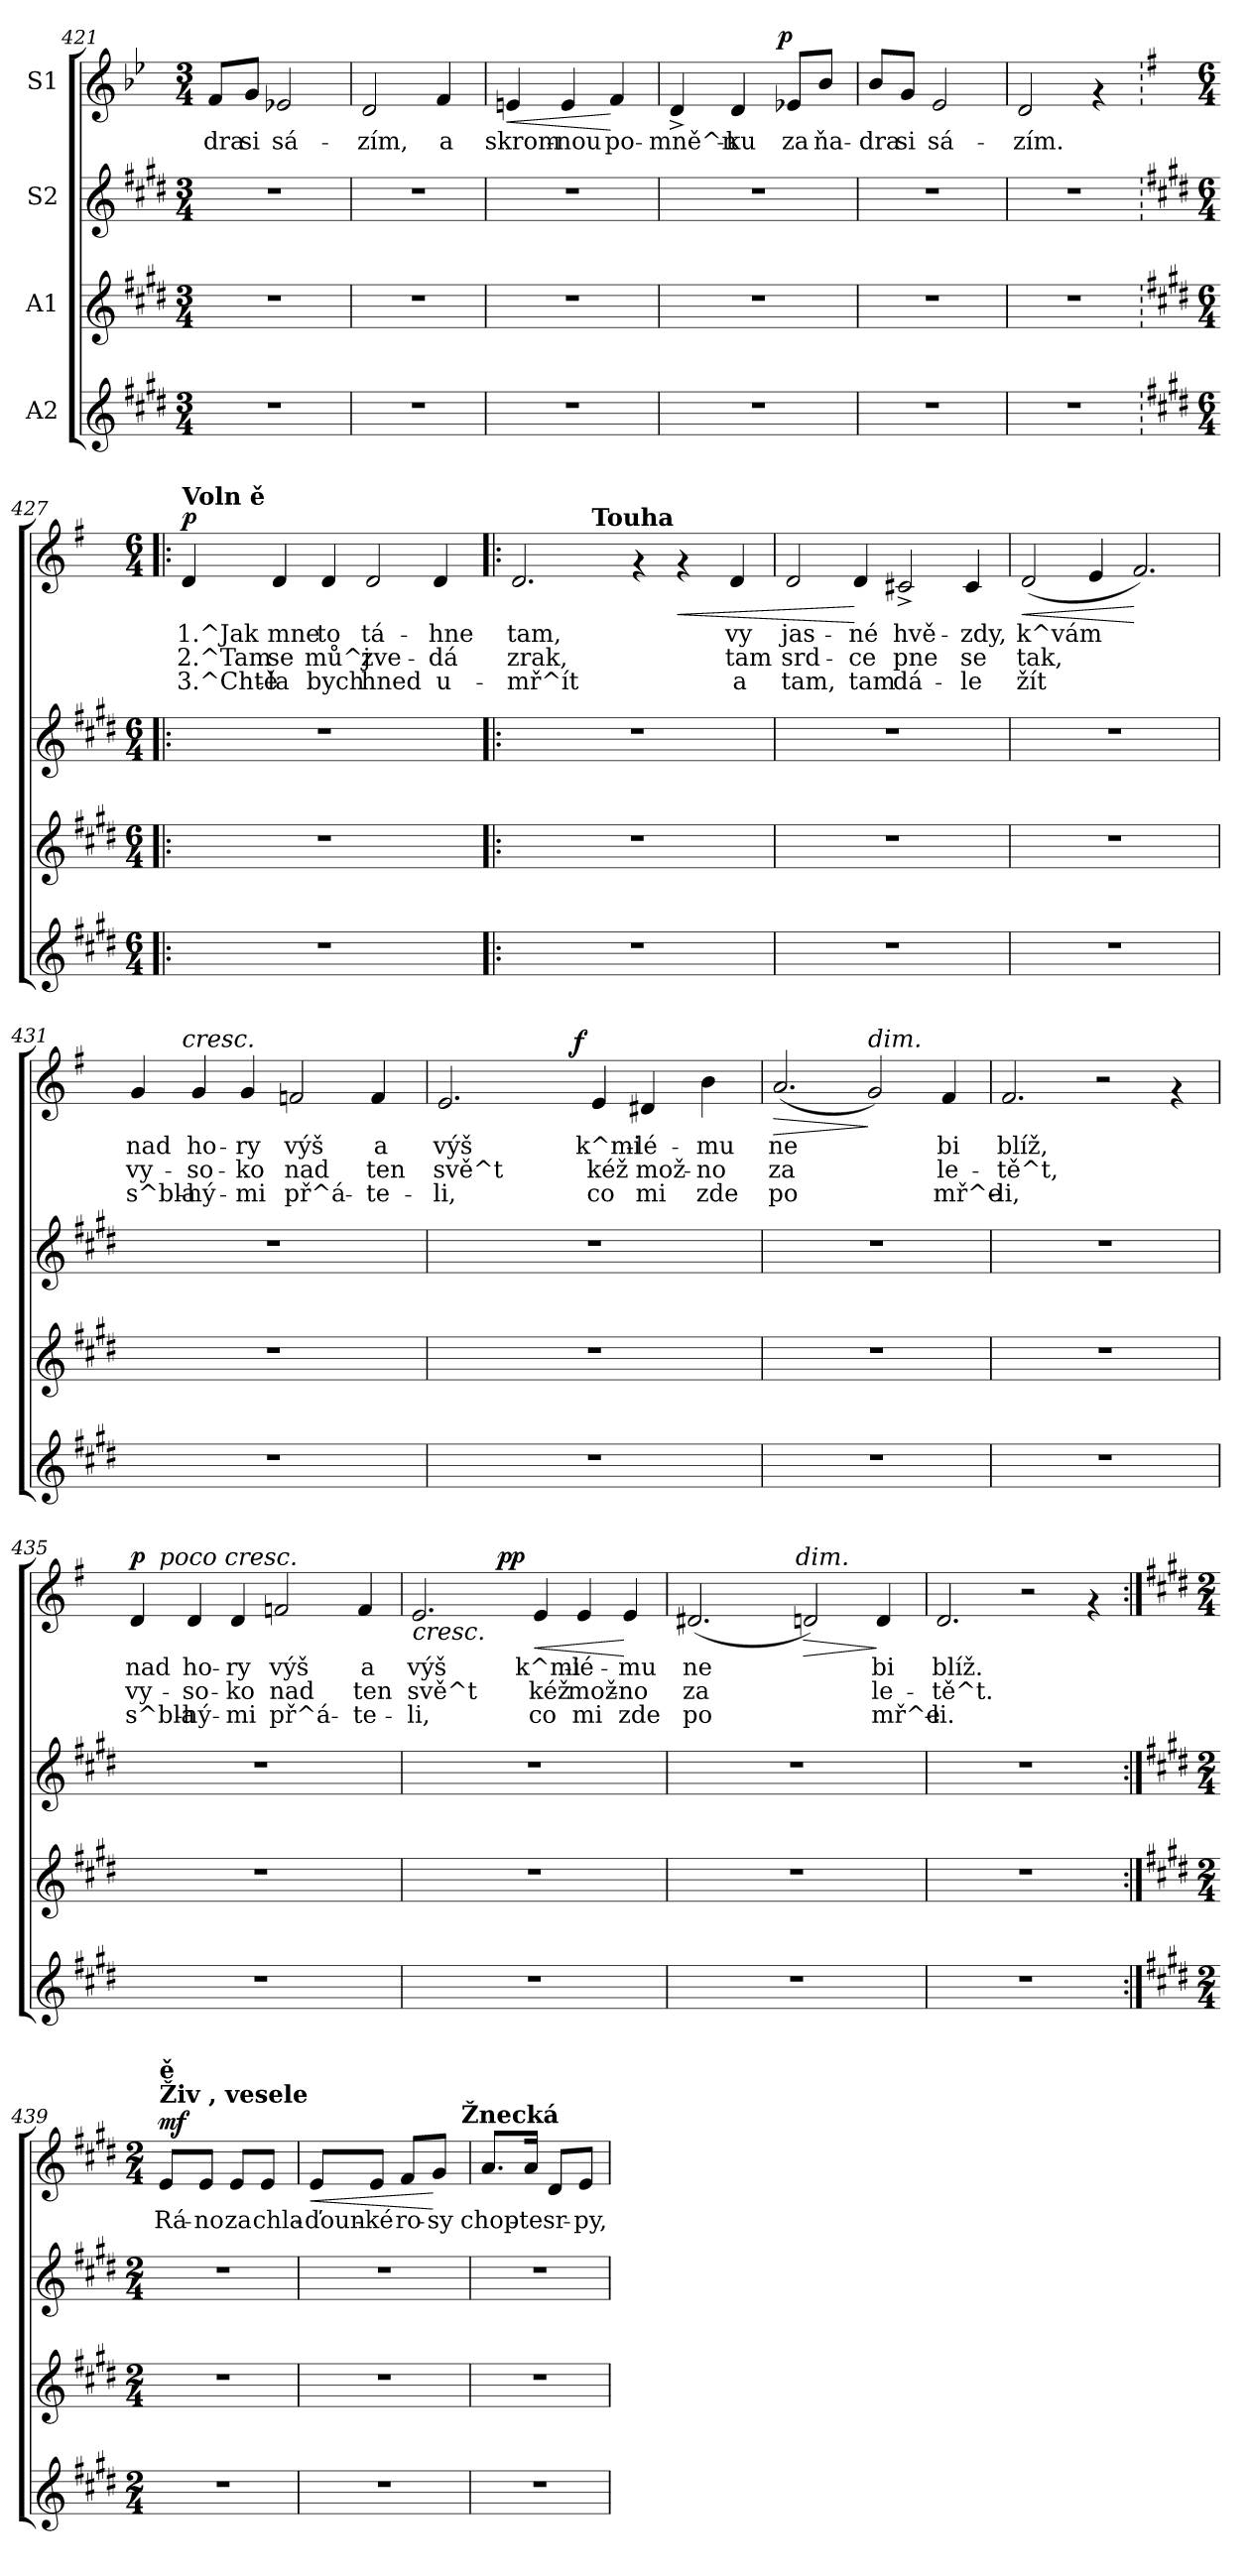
**kern	**kern	**kern	**kern	**text	**text	**text	**dynam
*part4	*part3	*part2	*part1	*part1	*part1	*part1	*part1
*staff4	*staff3	*staff2	*staff1	*staff1	*staff1	*staff1	*staff1
*I"A2	*I"A1	*I"S2	*I"S1	*	*	*	*
*clefG2	*clefG2	*clefG2	*clefG2	*	*	*	*
*k[f#c#g#d#]	*k[f#c#g#d#]	*k[f#c#g#d#]	*k[b-e-]	*	*	*	*
*E:	*E:	*E:	*B-:	*	*	*	*
*M3/4	*M3/4	*M3/4	*M3/4	*	*	*	*
=421	=421	=421	=421	=421	=421	=421	=421
!	!	!	!	!LO:LY:b:cj	!	!	!
2.r	2.r	2.r	8f/L	-dra	.	.	.
!	!	!	!	!LO:LY:b:cj	!	!	!
.	.	.	8g/J	si	.	.	.
!	!	!	!	!LO:LY:b:cj	!	!	!
.	.	.	2e-X/	sá-	.	.	.
!!LO:LB:g=z
=422	=422	=422	=422	=422	=422	=422	=422
!	!	!	!	!LO:LY:b:cj	!	!	!
2.r	2.r	2.r	2d/	-zím,	.	.	.
!	!	!	!	!LO:LY:b:cj	!	!	!
.	.	.	4f/	a	.	.	.
=423	=423	=423	=423	=423	=423	=423	=423
!	!	!	!	!LO:LY:b:cj	!	!	!LO:HP:b
2.r	2.r	2.r	4en/	skrom-	.	.	<
!	!	!	!	!LO:LY:b:cj	!	!	!
.	.	.	4e/	-nou	.	.	.
!	!	!	!	!LO:LY:b:cj	!	!	!
.	.	.	4f/	po-	.	.	[
=424	=424	=424	=424	=424	=424	=424	=424
!	!	!	!	!LO:LY:b:cj	!	!	!
*	*	*	*^	*	*	*	*
2.r	2.r	2.r	4d^>/	4ryy	-mně^n-	.	.	.
!	!	!	!	!	!LO:LY:b:cj	!	!	!
.	.	.	4d/	8...ryy	-ku	.	.	.
!	!	!	!	!	!	!	!	!LO:DY:a
.	.	.	.	4ryy	.	.	.	p
!	!	!	!	!	!LO:LY:b:cj	!	!	!
.	.	.	8e-X/L	.	za	.	.	.
!	!	!	!	!	!LO:LY:b:cj	!	!	!
.	.	.	8b-/J	.	ňa-	.	.	.
.	.	.	.	64ryy	.	.	.	.
=425	=425	=425	=425	=425	=425	=425	=425	=425
!	!	!	!	!	!LO:LY:b:cj	!	!	!
*	*	*	*v	*v	*	*	*	*
2.r	2.r	2.r	8b-/L	-dra	.	.	.
!	!	!	!	!LO:LY:b:cj	!	!	!
.	.	.	8g/J	si	.	.	.
!	!	!	!	!LO:LY:b:cj	!	!	!
.	.	.	2e-/	sá-	.	.	.
=426	=426	=426	=426	=426	=426	=426	=426
!	!	!	!	!LO:LY:b:cj	!	!	!
2.r	2.r	2.r	2d/	-zím.	.	.	.
.	.	.	4rf	.	.	.	.
!!LO:LB:g=z
=427!:	=427!:	=427!:	=427!:	=427!:	=427!:	=427!:	=427!:
*	*	*	*k[f#]	*	*	*	*
*	*	*	*G:	*	*	*	*
*M6/4	*M6/4	*M6/4	*M6/4	*	*	*	*
!	!	!	!LO:TX:a:B:t=Voln ě	!	!	!	!
!	!	!	!	!LO:LY:b:cj	!LO:LY:b:cj	!LO:LY:b:cj	!LO:DY:a
1.r	1.r	1.r	4d/	1.^Jak	2.^Tam	3.^Chtě-	p
!	!	!	!	!LO:LY:b:cj	!LO:LY:b:cj	!LO:LY:b:cj	!
.	.	.	4d/	-mne	se	la	.
!	!	!	!	!LO:LY:b:cj	!LO:LY:b:cj	!LO:LY:b:cj	!
.	.	.	4d/	to	mů^j	bych	.
!	!	!	!	!LO:LY:b:cj	!LO:LY:b:cj	!LO:LY:b:cj	!
.	.	.	2d/	tá-	-zve-	-hned	.
!	!	!	!	!LO:LY:b:cj	!LO:LY:b:cj	!LO:LY:b:cj	!
.	.	.	4d/	hne	dá	u-	.
=428	=428	=428	=428	=428	=428	=428	=428
!	!	!	!	!LO:LY:b:cj	!LO:LY:b:cj	!LO:LY:b:cj	!
*	*	*	*^	*	*	*	*
1.r	1.r	1.r	2.d/	2ryy	-tam,	zrak,	mř^ít	.
.	.	.	.	32ryy	.	.	.	.
!	!	!	!	!LO:TX:a:B:t=Touha	!	!	!	!
.	.	.	.	2ryy	.	.	.	.
.	.	.	4rf	.	.	.	.	.
!	!	!	!	!	!	!	!	!LO:HP:b
.	.	.	4rf	.	.	.	.	<
.	.	.	.	4...ryy	.	.	.	.
!	!	!	!	!	!LO:LY:b:cj	!LO:LY:b:cj	!LO:LY:b:cj	!
.	.	.	4d/	.	vy	tam	a	.
=429	=429	=429	=429	=429	=429	=429	=429	=429
!	!	!	!	!	!LO:LY:b:cj	!LO:LY:b:cj	!LO:LY:b:cj	!
*	*	*	*v	*v	*	*	*	*
1.r	1.r	1.r	2d/	jas-	-srd-	-tam,	.
!	!	!	!	!LO:LY:b:cj	!LO:LY:b:cj	!LO:LY:b:cj	!
.	.	.	4d/	né	ce	tam	[
!	!	!	!	!LO:LY:b:cj	!LO:LY:b:cj	!LO:LY:b:cj	!
.	.	.	2c#X^>/	hvě-	-pne	dá-	.
!	!	!	!	!LO:LY:b:cj	!LO:LY:b:cj	!LO:LY:b:cj	!
.	.	.	4c#/	-zdy,	se	le	.
=430	=430	=430	=430	=430	=430	=430	=430
!	!	!	!	!LO:LY:b:cj	!LO:LY:b:cj	!LO:LY:b:cj	!LO:HP:b
1.r	1.r	1.r	(<2d/	k^vám	tak,	žít	<
!	!	!	!	!LO:LY:b:cj	!LO:LY:b:cj	!LO:LY:b:cj	!
.	.	.	4e/	.	.	.	.
!	!	!	!	!LO:LY:b:cj	!LO:LY:b:cj	!LO:LY:b:cj	!
.	.	.	2.f#/)	.	.	.	[
=431	=431	=431	=431	=431	=431	=431	=431
!	!	!	!	!LO:LY:b:cj	!LO:LY:b:cj	!LO:LY:b:cj	!
*	*	*	*^	*	*	*	*
1.r	1.r	1.r	4g/	8...ryy	nad	vy-	-s^bla-	.
!	!	!	!	!LO:TX:a:i:t=cresc.	!	!	!	!
.	.	.	.	1ryy	.	.	.	.
!	!	!	!	!	!LO:LY:b:cj	!LO:LY:b:cj	!LO:LY:b:cj	!
.	.	.	4g/	.	-ho-	-so-	-hý-	.
!	!	!	!	!	!LO:LY:b:cj	!LO:LY:b:cj	!LO:LY:b:cj	!
.	.	.	4g/	.	-ry	ko	mi	.
!	!	!	!	!	!LO:LY:b:cj	!LO:LY:b:cj	!LO:LY:b:cj	!
.	.	.	2fn/	.	výš	nad	př^á-	.
.	.	.	.	4ryy	.	.	.	.
!	!	!	!	!	!LO:LY:b:cj	!LO:LY:b:cj	!LO:LY:b:cj	!
.	.	.	4f/	.	-a	ten	te-	.
.	.	.	.	64ryy	.	.	.	.
=432	=432	=432	=432	=432	=432	=432	=432	=432
!	!	!	!	!	!LO:LY:b:cj	!LO:LY:b:cj	!LO:LY:b:cj	!
1.r	1.r	1.r	2.e/	2ryy	-výš	svě^t	li,	.
.	.	.	.	8ryy	.	.	.	.
.	.	.	.	16ryy	.	.	.	.
.	.	.	.	64ryy	.	.	.	.
!	!	!	!	!	!	!	!	!LO:DY:a
.	.	.	.	2ryy	.	.	.	f
!	!	!	!	!	!LO:LY:b:cj	!LO:LY:b:cj	!LO:LY:b:cj	!
.	.	.	4e/	.	k^mi-	-kéž	co	.
!	!	!	!	!	!LO:LY:b:cj	!LO:LY:b:cj	!LO:LY:b:cj	!
.	.	.	4d#X/	.	lé-	-mož-	-mi	.
.	.	.	.	4ryy	.	.	.	.
!	!	!	!	!	!LO:LY:b:cj	!LO:LY:b:cj	!LO:LY:b:cj	!
.	.	.	4b\	.	mu	no	zde	.
.	.	.	.	32.ryy	.	.	.	.
=433	=433	=433	=433	=433	=433	=433	=433	=433
!	!	!	!	!	!LO:LY:b:cj	!LO:LY:b:cj	!LO:LY:b:cj	!LO:HP:b
*	*	*	*v	*v	*	*	*	*
1.r	1.r	1.r	(<2.a/	ne-	-za-	-po-	>
!	!	!	!LO:TX:a:i:t=dim.	!	!	!	!
!	!	!	!	!LO:LY:b:cj	!LO:LY:b:cj	!LO:LY:b:cj	!
.	.	.	2g/)	--	-	-	]
!	!	!	!	!LO:LY:b:cj	!LO:LY:b:cj	!LO:LY:b:cj	!
.	.	.	4f#/	-bi	le-	-mř^e-	.
=434	=434	=434	=434	=434	=434	=434	=434
!	!	!	!	!LO:LY:b:cj	!LO:LY:b:cj	!LO:LY:b:cj	!
1.r	1.r	1.r	2.f#/	-blíž,	tě^t,	li,	.
.	.	.	2r	.	.	.	.
.	.	.	4rf	.	.	.	.
!!LO:PB:g=z
=435	=435	=435	=435	=435	=435	=435	=435
!	!	!	!	!LO:LY:b:cj	!LO:LY:b:cj	!LO:LY:b:cj	!LO:DY:a
*	*	*	*^	*	*	*	*
1.r	1.r	1.r	4d/	8ryy	nad	vy-	-s^bla-	p
!	!	!	!	!LO:TX:a:i:t=poco cresc.	!	!	!	!
.	.	.	.	1ryy	.	.	.	.
!	!	!	!	!	!LO:LY:b:cj	!LO:LY:b:cj	!LO:LY:b:cj	!
.	.	.	4d/	.	-ho-	-so-	-hý-	.
!	!	!	!	!	!LO:LY:b:cj	!LO:LY:b:cj	!LO:LY:b:cj	!
.	.	.	4d/	.	-ry	ko	mi	.
!	!	!	!	!	!LO:LY:b:cj	!LO:LY:b:cj	!LO:LY:b:cj	!
.	.	.	2fn/	.	výš	nad	př^á-	.
.	.	.	.	4.ryy	.	.	.	.
!	!	!	!	!	!LO:LY:b:cj	!LO:LY:b:cj	!LO:LY:b:cj	!
.	.	.	4f/	.	-a	ten	te-	.
=436	=436	=436	=436	=436	=436	=436	=436	=436
!	!	!	!	!	!LO:LY:b:cj	!LO:LY:b:cj	!LO:LY:b:cj	!LO:HP:b
1.r	1.r	1.r	2.e/	2ryy	-výš	svě^t	li,	<
.	.	.	.	16ryy	.	.	.	.
!	!	!	!	!	!	!	!	!LO:DY:a
.	.	.	.	2...ryy	.	.	.	pp
!	!	!	!	!	!LO:LY:b:cj	!LO:LY:b:cj	!LO:LY:b:cj	!LO:HP:n=1:b
.	.	.	4e/	.	k^mi-	-kéž	co	[ <
!	!	!	!	!	!LO:LY:b:cj	!LO:LY:b:cj	!LO:LY:b:cj	!
.	.	.	4e/	.	lé-	-mož-	-mi	.
!	!	!	!	!	!LO:LY:b:cj	!LO:LY:b:cj	!LO:LY:b:cj	!
.	.	.	4e/	.	mu	no	zde	[
=437	=437	=437	=437	=437	=437	=437	=437	=437
!	!	!	!	!	!LO:LY:b:cj	!LO:LY:b:cj	!LO:LY:b:cj	!
1.r	1.r	1.r	(<2.d#X/	2ryy	ne-	-za-	-po-	.
.	.	.	.	8...ryy	.	.	.	.
!	!	!	!	!LO:TX:a:i:t=dim.	!	!	!	!
.	.	.	.	2ryy	.	.	.	.
!	!	!	!	!	!LO:LY:b:cj	!LO:LY:b:cj	!LO:LY:b:cj	!LO:HP:b
.	.	.	2dn/)	.	--	-	-	>
.	.	.	.	4ryy	.	.	.	.
!	!	!	!	!	!LO:LY:b:cj	!LO:LY:b:cj	!LO:LY:b:cj	!
.	.	.	4d/	.	-bi	le-	-mř^e-	]
.	.	.	.	64ryy	.	.	.	.
=438	=438	=438	=438	=438	=438	=438	=438	=438
!	!	!	!	!	!LO:LY:b:cj	!LO:LY:b:cj	!LO:LY:b:cj	!
*	*	*	*v	*v	*	*	*	*
1.r	1.r	1.r	2.d/	-blíž.	tě^t.	li.	.
.	.	.	2r	.	.	.	.
.	.	.	4rf	.	.	.	.
!!LO:LB:g=z
=439:|!	=439:|!	=439:|!	=439:|!	=439:|!	=439:|!	=439:|!	=439:|!
*	*	*	*k[f#c#g#d#]	*	*	*	*
*	*	*	*E:	*	*	*	*
*M2/4	*M2/4	*M2/4	*M2/4	*	*	*	*
!	!	!	!LO:TX:a:B:t=Živ , vesele	!	!	!	!
!	!	!	!LO:TX:a:B:t=ě	!	!	!	!
!	!	!	!	!LO:LY:b:cj	!	!	!LO:DY:a
2r	2r	2r	8e/L	Rá-	.	.	mf
!	!	!	!	!LO:LY:b:cj	!	!	!
.	.	.	8e/J	-no	.	.	.
!	!	!	!	!LO:LY:b:cj	!	!	!
.	.	.	8e/L	za	.	.	.
!	!	!	!	!LO:LY:b:cj	!	!	!
.	.	.	8e/J	chla-	.	.	.
=440	=440	=440	=440	=440	=440	=440	=440
!	!	!	!	!LO:LY:b:cj	!	!	!LO:HP:b
*	*	*	*^	*	*	*	*
2r	2r	2r	8e/L	4ryy	-ďoun-	.	.	<
!	!	!	!	!	!LO:LY:b:cj	!	!	!
.	.	.	8e/J	.	-ké	.	.	.
!	!	!	!	!	!LO:LY:b:cj	!	!	!
.	.	.	8f#/L	8...ryy	ro-	.	.	.
!	!	!	!	!	!LO:LY:b:cj	!	!	!
.	.	.	8g#/J	.	-sy	.	.	[
!	!	!	!	!LO:TX:a:B:t=Žnecká	!	!	!	!
.	.	.	.	64ryy	.	.	.	.
=441	=441	=441	=441	=441	=441	=441	=441	=441
!	!	!	!	!	!LO:LY:b:cj	!	!	!
*	*	*	*v	*v	*	*	*	*
2r	2r	2r	8.a/L	chop-	.	.	.
!	!	!	!	!LO:LY:b:cj	!	!	!
.	.	.	16a/Jk	-te	.	.	.
!	!	!	!	!LO:LY:b:cj	!	!	!
.	.	.	8d#/L	sr-	.	.	.
!	!	!	!	!LO:LY:b:cj	!	!	!
.	.	.	8e/J	-py,	.	.	.
=	=	=	=	=	=	=	=
*-	*-	*-	*-	*-	*-	*-	*-
